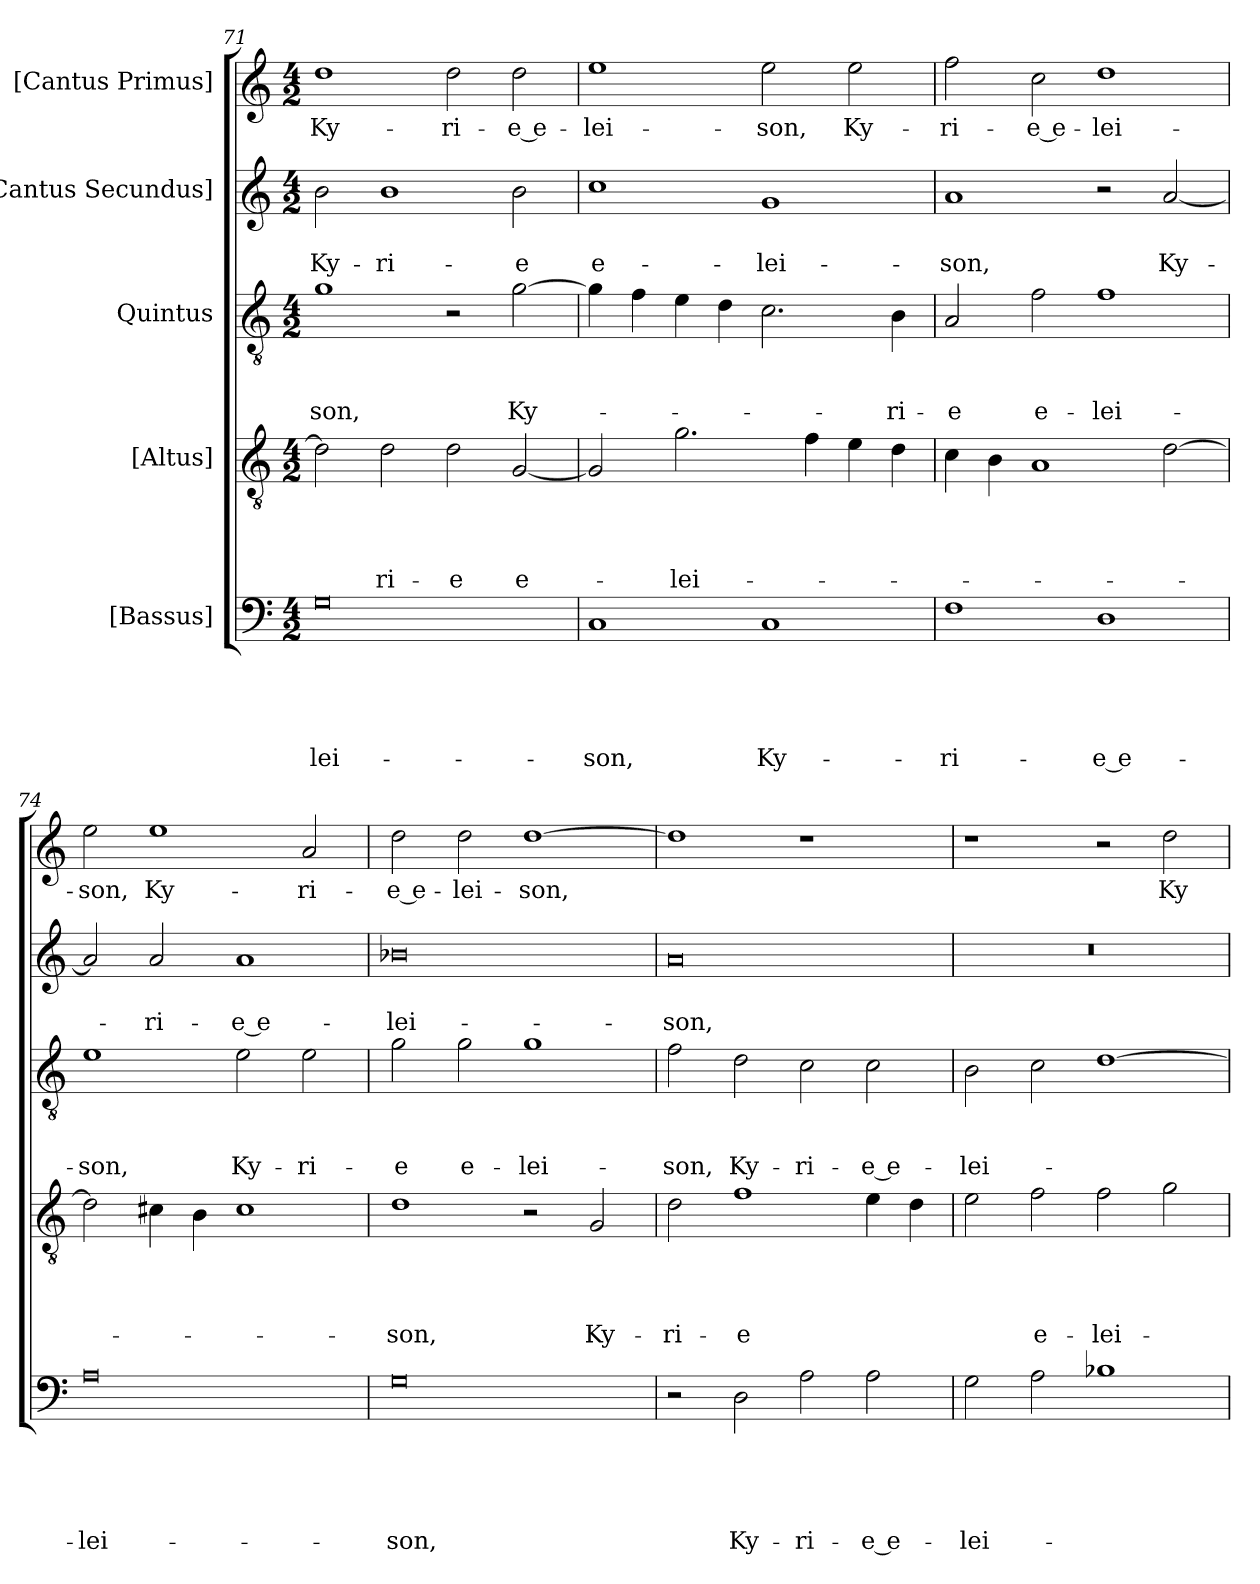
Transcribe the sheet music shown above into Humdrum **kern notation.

**kern	**text	**text	**text	**text	**text	**kern	**text	**text	**text	**text	**kern	**text	**text	**text	**kern	**text	**text	**kern	**text
*part5	*part5	*part5	*part5	*part5	*part5	*part4	*part4	*part4	*part4	*part4	*part3	*part3	*part3	*part3	*part2	*part2	*part2	*part1	*part1
*staff5	*staff5	*staff5	*staff5	*staff5	*staff5	*staff4	*staff4	*staff4	*staff4	*staff4	*staff3	*staff3	*staff3	*staff3	*staff2	*staff2	*staff2	*staff1	*staff1
*I"[Bassus]	*	*	*	*	*	*I"[Altus]	*	*	*	*	*I"Quintus	*	*	*	*I"[Cantus Secundus]	*	*	*I"[Cantus Primus]	*
*clefF4	*	*	*	*	*	*clefGv2	*	*	*	*	*clefGv2	*	*	*	*clefG2	*	*	*clefG2	*
*k[]	*	*	*	*	*	*k[]	*	*	*	*	*k[]	*	*	*	*k[]	*	*	*k[]	*
*M4/2	*	*	*	*	*	*M4/2	*	*	*	*	*M4/2	*	*	*	*M4/2	*	*	*M4/2	*
=71	=71	=71	=71	=71	=71	=71	=71	=71	=71	=71	=71	=71	=71	=71	=71	=71	=71	=71	=71
0G\	.	.	.	.	-lei-	2d\]	.	.	.	.	1g\	.	.	-son,	2b\	.	Ky-	1dd\	Ky-
.	.	.	.	.	.	2d\	.	.	.	-ri-	.	.	.	.	1b\	.	-ri-	.	.
.	.	.	.	.	.	2d\	.	.	.	-e	2r	.	.	.	.	.	.	2dd\	-ri-
.	.	.	.	.	.	[2G/	.	.	.	e-	[2g\	.	.	Ky-	2b\	.	-e	2dd\	-e e-
=72	=72	=72	=72	=72	=72	=72	=72	=72	=72	=72	=72	=72	=72	=72	=72	=72	=72	=72	=72
1C/	.	.	.	.	-son,	2G/]	.	.	.	.	4g\]	.	.	.	1cc\	.	e-	1ee\	-lei-
.	.	.	.	.	.	.	.	.	.	.	4f\	.	.	.	.	.	.	.	.
.	.	.	.	.	.	2.g\	.	.	.	-lei-	4e\	.	.	.	.	.	.	.	.
.	.	.	.	.	.	.	.	.	.	.	4d\	.	.	.	.	.	.	.	.
1C/	.	.	.	.	Ky-	.	.	.	.	.	2.c\	.	.	.	1g/	.	-lei-	2ee\	-son,
.	.	.	.	.	.	4f\	.	.	.	.	.	.	.	.	.	.	.	.	.
.	.	.	.	.	.	4e\	.	.	.	.	.	.	.	.	.	.	.	2ee\	Ky-
.	.	.	.	.	.	4d\	.	.	.	.	4B\	.	.	-ri-	.	.	.	.	.
=73	=73	=73	=73	=73	=73	=73	=73	=73	=73	=73	=73	=73	=73	=73	=73	=73	=73	=73	=73
1F\	.	.	.	.	-ri-	4c\	.	.	.	.	2A/	.	.	-e	1a/	.	-son,	2ff\	-ri-
.	.	.	.	.	.	4B\	.	.	.	.	.	.	.	.	.	.	.	.	.
.	.	.	.	.	.	1A/	.	.	.	.	2f\	.	.	e-	.	.	.	2cc\	-e e-
1D\	.	.	.	.	-e e-	.	.	.	.	.	1f\	.	.	-lei-	2r	.	.	1dd\	-lei-
.	.	.	.	.	.	[2d\	.	.	.	.	.	.	.	.	[2a/	.	Ky-	.	.
=74	=74	=74	=74	=74	=74	=74	=74	=74	=74	=74	=74	=74	=74	=74	=74	=74	=74	=74	=74
0A\	.	.	.	.	-lei-	2d\]	.	.	.	.	1e\	.	.	-son,	2a/]	.	.	2ee\	-son,
.	.	.	.	.	.	4c#X\	.	.	.	.	.	.	.	.	2a/	.	-ri-	1ee\	Ky-
.	.	.	.	.	.	4B\	.	.	.	.	.	.	.	.	.	.	.	.	.
.	.	.	.	.	.	1c#/	.	.	.	.	2e\	.	.	Ky-	1a/	.	-e e-	.	.
.	.	.	.	.	.	.	.	.	.	.	2e\	.	.	-ri-	.	.	.	2a/	-ri-
=75	=75	=75	=75	=75	=75	=75	=75	=75	=75	=75	=75	=75	=75	=75	=75	=75	=75	=75	=75
0G\	.	.	.	.	-son,	1d\	.	.	.	-son,	2g\	.	.	-e	0b-X\	.	-lei-	2dd\	-e e-
.	.	.	.	.	.	.	.	.	.	.	2g\	.	.	e-	.	.	.	2dd\	-lei-
.	.	.	.	.	.	2r	.	.	.	.	1g\	.	.	-lei-	.	.	.	[1dd\	-son,
.	.	.	.	.	.	2G/	.	.	.	Ky-	.	.	.	.	.	.	.	.	.
=76	=76	=76	=76	=76	=76	=76	=76	=76	=76	=76	=76	=76	=76	=76	=76	=76	=76	=76	=76
2r	.	.	.	.	.	2d\	.	.	.	-ri-	2f\	.	.	-son,	0a/	.	-son,	1dd\]	.
2D\	.	.	.	.	Ky-	1f/	.	.	.	-e	2d\	.	.	Ky-	.	.	.	.	.
2A\	.	.	.	.	-ri-	.	.	.	.	.	2c\	.	.	-ri-	.	.	.	1r	.
2A\	.	.	.	.	-e e-	4e\	.	.	.	.	2c\	.	.	-e e-	.	.	.	.	.
.	.	.	.	.	.	4d\	.	.	.	.	.	.	.	.	.	.	.	.	.
=77	=77	=77	=77	=77	=77	=77	=77	=77	=77	=77	=77	=77	=77	=77	=77	=77	=77	=77	=77
2G\	.	.	.	.	-lei-	2e\	.	.	.	.	2B\	.	.	-lei-	0r	.	.	1r	.
2A\	.	.	.	.	.	2f\	.	.	.	e-	2c\	.	.	.	.	.	.	.	.
1B-X\	.	.	.	.	.	2f\	.	.	.	-lei-	[1d\	.	.	.	.	.	.	2r	.
.	.	.	.	.	.	2g\	.	.	.	.	.	.	.	.	.	.	.	2dd\	Ky-
=	=	=	=	=	=	=	=	=	=	=	=	=	=	=	=	=	=	=	=
*-	*-	*-	*-	*-	*-	*-	*-	*-	*-	*-	*-	*-	*-	*-	*-	*-	*-	*-	*-
